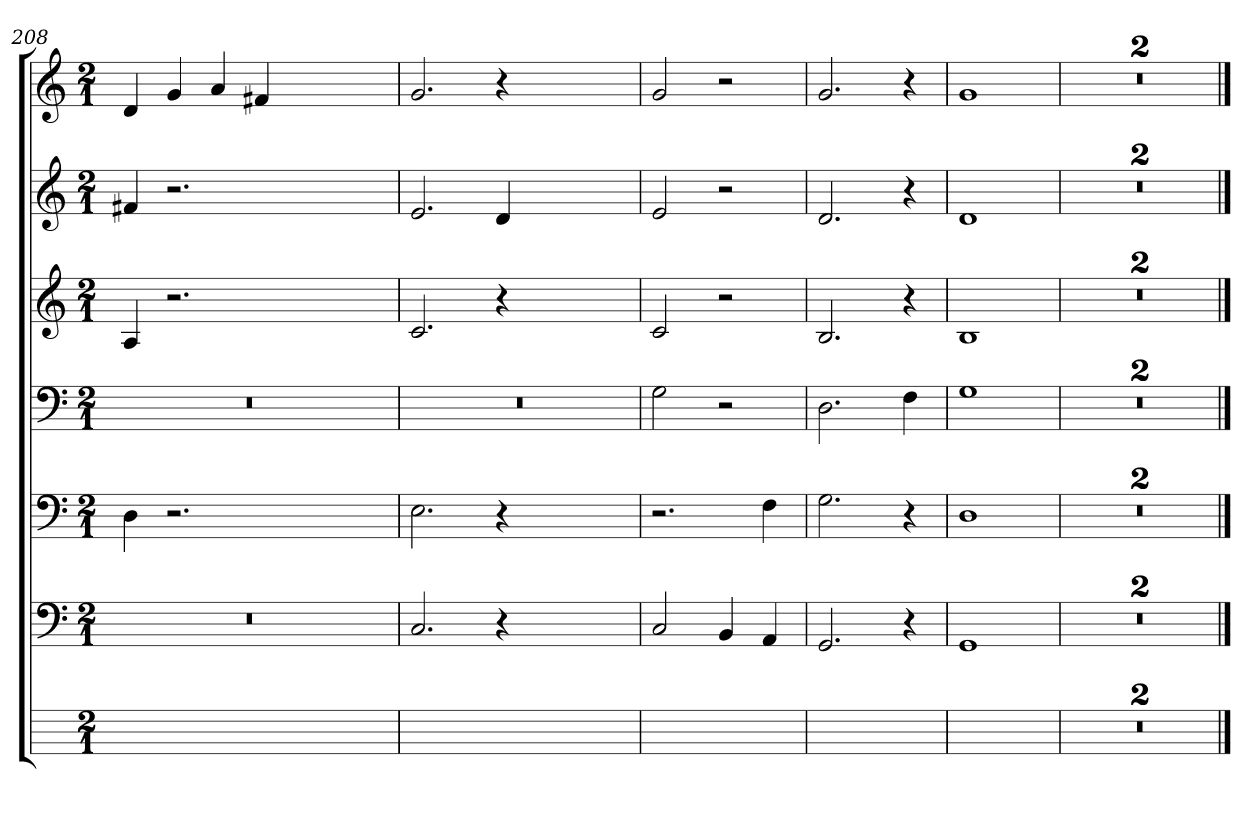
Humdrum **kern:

**kern	**kern	**kern	**kern	**kern	**kern	**kern
*part7	*part6	*part5	*part4	*part3	*part2	*part1
*staff7	*staff6	*staff5	*staff4	*staff3	*staff2	*staff1
*	*clefF4	*clefF4	*clefF4	*clefG2	*clefG2	*clefG2
*	*k[]	*k[]	*k[]	*k[]	*k[]	*k[]
*	*C:	*C:	*C:	*C:	*C:	*C:
*M2/1	*M2/1	*M2/1	*M2/1	*M2/1	*M2/1	*M2/1
=208	=208	=208	=208	=208	=208	=208
0ryy	0r	4D	0r	4A	4f#Xi	4dj
.	.	2.r	.	2.r	2.r	4gZ
.	.	.	.	.	.	4aZ
.	.	.	.	.	.	4f#Z
.	.	1ryy	.	1ryy	1ryy	1ryy
=209	=209	=209	=209	=209	=209	=209
0ryy	2.C	2.E	0r	2.c	2.e	2.g
.	4r	4r	.	4r	4d	4r
.	1ryy	1ryy	.	1ryy	1ryy	1ryy
=210	=210	=210	=210	=210	=210	=210
1ryy	2CV	2.r	2G	2cV	2e	2gV
.	4BB	.	2r	2r	2r	2r
.	4AAj	4FV	.	.	.	.
=211	=211	=211	=211	=211	=211	=211
1ryy	2.GG	2.G	2.Dj	2.B	2.d	2.g
.	4r	4r	4FZ	4r	4r	4r
=212	=212	=212	=212	=212	=212	=212
1ryy	1GGV	1Dj	1GV	1BV	1dV	1gV
=213	=213	=213	=213	=213	=213	=213
0ryy	0r	0r	0r	0r	0r	0r
=214	=214	=214	=214	=214	=214	=214
0ryy	0r	0r	0r	0r	0r	0r
==	==	==	==	==	==	==
*-	*-	*-	*-	*-	*-	*-
